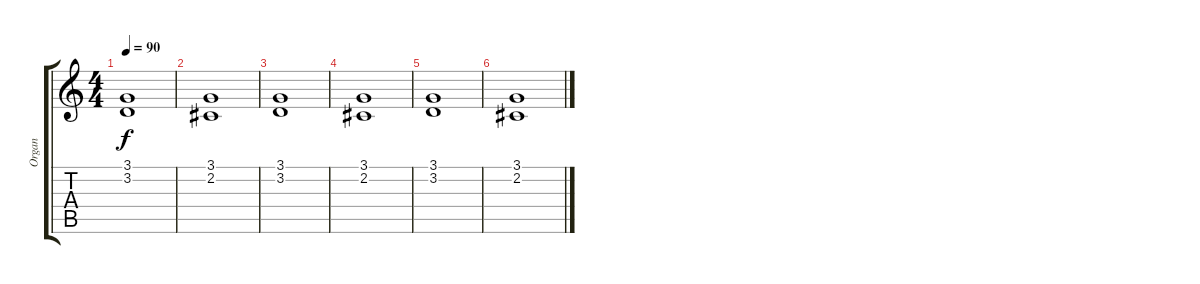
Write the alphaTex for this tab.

\track ("Organ" "Organ") {instrument percussiveorgan}
\staff {score tabs}
\tuning (E4 B3 G3 D3 A2 E2) {hide}
\ts (4 4)
\tempo 90
\clef g2
\ks c
(3.1 3.2).1{dy f} |
(3.1 2.2).1 |
(3.1 3.2).1 |
(3.1 2.2).1 |
(3.1 3.2).1 |
(3.1 2.2).1
